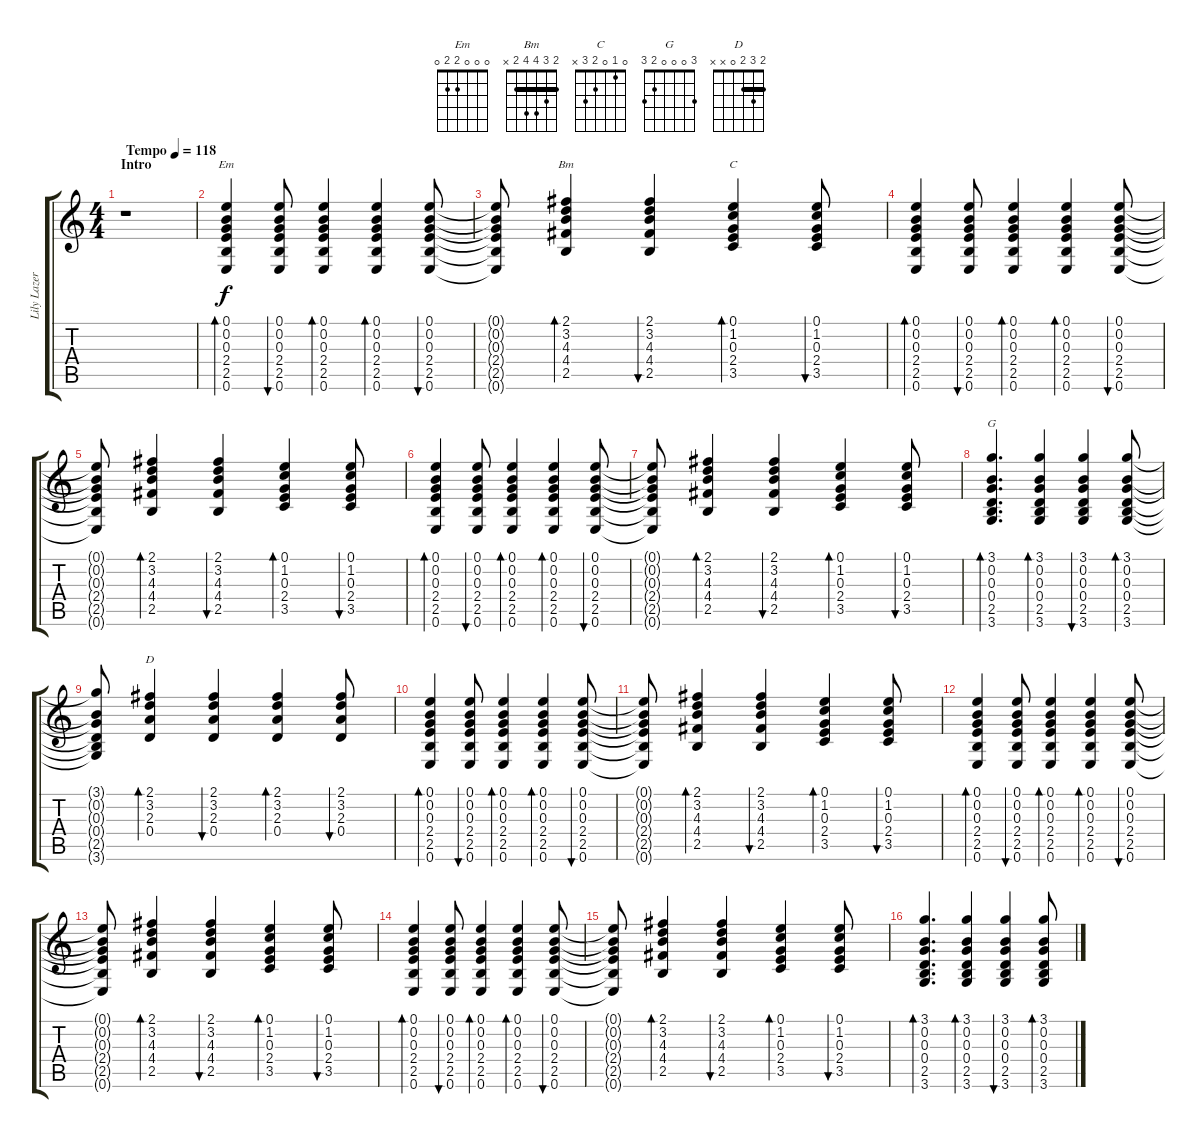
\track ("Lily Lazer (Guitar)" "Lily Lazer") {instrument acousticguitarsteel}
\staff {score tabs}
\tuning (E4 B3 G3 D3 A2 E2) {hide}
\chord ("Em" 0 0 0 2 2 0)
\chord ("Bm" 2 3 4 4 2 x) {barre 2}
\chord ("C" 0 1 0 2 3 x)
\chord ("G" 3 0 0 0 2 3)
\chord ("D" 2 3 2 0 x x) {barre 2}
\ts (4 4)
\section ("" "Intro")
\tempo (118 "Tempo")
\clef g2
\ks c
r.1{dy f instrument acousticguitarsteel} |
(0.1 0.2 0.3 2.4 2.5 0.6).4{bd 30 ch "Em"} (0.1 0.2 0.3 2.4 2.5 0.6).8{bu 30} (0.1 0.2 0.3 2.4 2.5 0.6).4{bd 30} (0.1 0.2 0.3 2.4 2.5 0.6).4{bd 30} (0.1 0.2 0.3 2.4 2.5 0.6).8{bu 30} |
(0.1{t} 0.2{t} 0.3{t} 2.4{t} 2.5{t} 0.6{t}).8 (2.1 3.2 4.3 4.4 2.5).4{bd 30 ch "Bm"} (2.1 3.2 4.3 4.4 2.5).4{bu 30} (0.1 1.2 0.3 2.4 3.5).4{bd 30 ch "C"} (0.1 1.2 0.3 2.4 3.5).8{bu 30} |
(0.1 0.2 0.3 2.4 2.5 0.6).4{bd 30} (0.1 0.2 0.3 2.4 2.5 0.6).8{bu 30} (0.1 0.2 0.3 2.4 2.5 0.6).4{bd 30} (0.1 0.2 0.3 2.4 2.5 0.6).4{bd 30} (0.1 0.2 0.3 2.4 2.5 0.6).8{bu 30} |
(0.1{t} 0.2{t} 0.3{t} 2.4{t} 2.5{t} 0.6{t}).8 (2.1 3.2 4.3 4.4 2.5).4{bd 30} (2.1 3.2 4.3 4.4 2.5).4{bu 30} (0.1 1.2 0.3 2.4 3.5).4{bd 30} (0.1 1.2 0.3 2.4 3.5).8{bu 30} |
(0.1 0.2 0.3 2.4 2.5 0.6).4{bd 30} (0.1 0.2 0.3 2.4 2.5 0.6).8{bu 30} (0.1 0.2 0.3 2.4 2.5 0.6).4{bd 30} (0.1 0.2 0.3 2.4 2.5 0.6).4{bd 30} (0.1 0.2 0.3 2.4 2.5 0.6).8{bu 30} |
(0.1{t} 0.2{t} 0.3{t} 2.4{t} 2.5{t} 0.6{t}).8 (2.1 3.2 4.3 4.4 2.5).4{bd 30} (2.1 3.2 4.3 4.4 2.5).4{bu 30} (0.1 1.2 0.3 2.4 3.5).4{bd 30} (0.1 1.2 0.3 2.4 3.5).8{bu 30} |
(3.1 0.2 0.3 0.4 2.5 3.6).4{d bd 30 ch "G"} (3.1 0.2 0.3 0.4 2.5 3.6).4{bd 30} (3.1 0.2 0.3 0.4 2.5 3.6).4{bu 30} (3.1 0.2 0.3 0.4 2.5 3.6).8{bd 30} |
(3.1{t} 0.2{t} 0.3{t} 0.4{t} 2.5{t} 3.6{t}).8 (2.1 3.2 2.3 0.4).4{bd 30 ch "D"} (2.1 3.2 2.3 0.4).4{bu 30} (2.1 3.2 2.3 0.4).4{bd 30} (2.1 3.2 2.3 0.4).8{bu 30} |
(0.1 0.2 0.3 2.4 2.5 0.6).4{bd 30} (0.1 0.2 0.3 2.4 2.5 0.6).8{bu 30} (0.1 0.2 0.3 2.4 2.5 0.6).4{bd 30} (0.1 0.2 0.3 2.4 2.5 0.6).4{bd 30} (0.1 0.2 0.3 2.4 2.5 0.6).8{bu 30} |
(0.1{t} 0.2{t} 0.3{t} 2.4{t} 2.5{t} 0.6{t}).8 (2.1 3.2 4.3 4.4 2.5).4{bd 30} (2.1 3.2 4.3 4.4 2.5).4{bu 30} (0.1 1.2 0.3 2.4 3.5).4{bd 30} (0.1 1.2 0.3 2.4 3.5).8{bu 30} |
(0.1 0.2 0.3 2.4 2.5 0.6).4{bd 30} (0.1 0.2 0.3 2.4 2.5 0.6).8{bu 30} (0.1 0.2 0.3 2.4 2.5 0.6).4{bd 30} (0.1 0.2 0.3 2.4 2.5 0.6).4{bd 30} (0.1 0.2 0.3 2.4 2.5 0.6).8{bu 30} |
(0.1{t} 0.2{t} 0.3{t} 2.4{t} 2.5{t} 0.6{t}).8 (2.1 3.2 4.3 4.4 2.5).4{bd 30} (2.1 3.2 4.3 4.4 2.5).4{bu 30} (0.1 1.2 0.3 2.4 3.5).4{bd 30} (0.1 1.2 0.3 2.4 3.5).8{bu 30} |
(0.1 0.2 0.3 2.4 2.5 0.6).4{bd 30} (0.1 0.2 0.3 2.4 2.5 0.6).8{bu 30} (0.1 0.2 0.3 2.4 2.5 0.6).4{bd 30} (0.1 0.2 0.3 2.4 2.5 0.6).4{bd 30} (0.1 0.2 0.3 2.4 2.5 0.6).8{bu 30} |
(0.1{t} 0.2{t} 0.3{t} 2.4{t} 2.5{t} 0.6{t}).8 (2.1 3.2 4.3 4.4 2.5).4{bd 30} (2.1 3.2 4.3 4.4 2.5).4{bu 30} (0.1 1.2 0.3 2.4 3.5).4{bd 30} (0.1 1.2 0.3 2.4 3.5).8{bu 30} |
(3.1 0.2 0.3 0.4 2.5 3.6).4{d bd 30} (3.1 0.2 0.3 0.4 2.5 3.6).4{bd 30} (3.1 0.2 0.3 0.4 2.5 3.6).4{bu 30} (3.1 0.2 0.3 0.4 2.5 3.6).8{bd 30}
